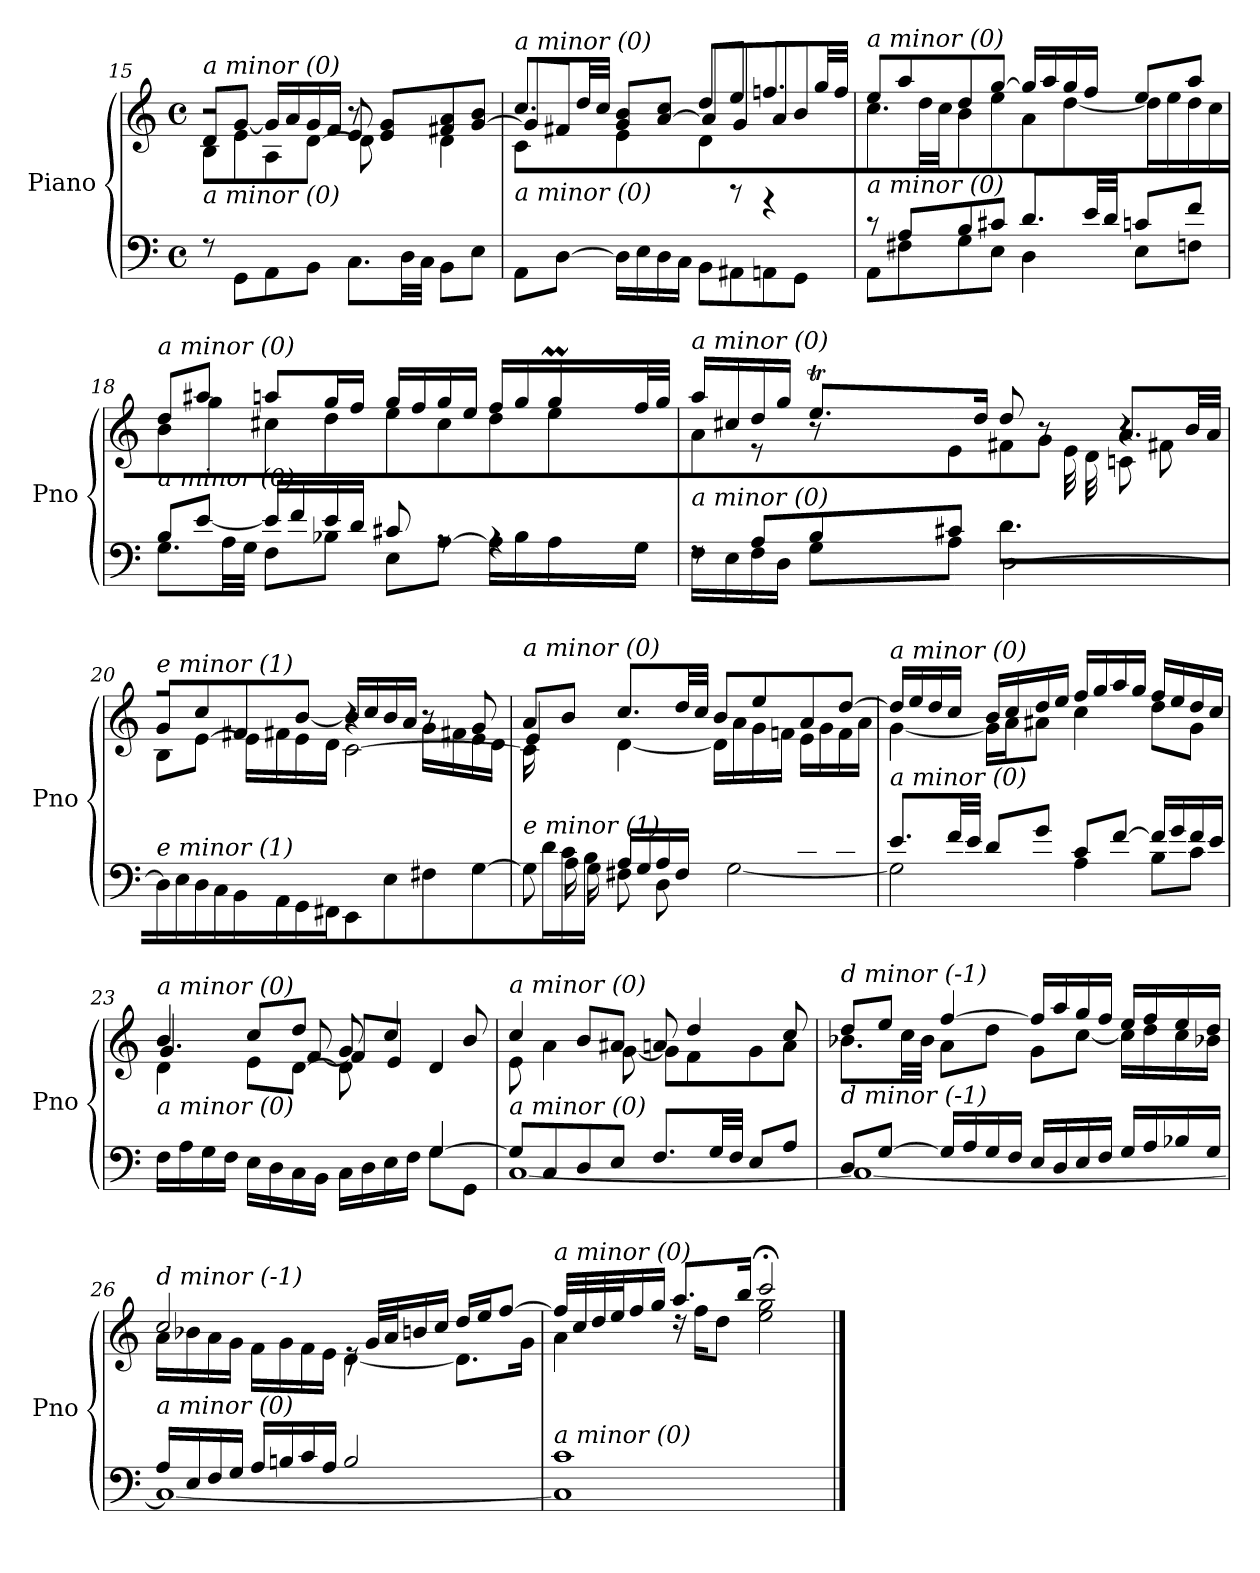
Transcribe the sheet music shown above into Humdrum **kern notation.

**kern	**kern
*part1	*part1
*staff2	*staff1
*I"Piano	*
*I'Pno	*
*clefF4	*clefG2
*k[]	*k[]
*M4/4	*M4/4
*met(c)	*met(c)
=15	=15
*^	*^
*	*^	*	*^
!	!	!	!LO:TX:i:t=a minor (0)	!	!
!LO:TX:i:t=a minor (0)	!	!	!	!	!
2ryy	2ryy	8rF	2r	8d/L	8B\L
.	.	8GG\L	.	[8g/J	8e\
.	.	8AA\	.	16g/LL]	8A\
.	.	.	.	16a/	.
.	.	8BB\J	.	16g/	[8d\J
.	.	.	.	16f/JJ	.
8ryy	8ryy	8.C\L	8r	8e/	8d\L]
4.ryy	8G/J	.	8e/ 8g/L	4.ryy	8ryy
.	.	32D\LL	.	.	.
.	.	32C\JJJ	.	.	.
.	4ryy	8BB\L	8f#X/ 8a/	.	4d\
.	.	8E\J	[8g/ 8b/J	.	.
!!LO:PB:g=z	!!	!!
=16	=16	=16	=16	=16	=16
!	!	!	!LO:TX:i:t=a minor (0)	!	!
!LO:TX:i:t=a minor (0)	!	!	!	!	!
4ryy	8ryy	8AA\L	8.cc/L	8g/L]	8c\L
.	8A/J	[8D\J	.	8f#X/J	8ryy
.	.	.	32dd/LL	.	.
.	.	.	32cc/JJJ	.	.
4ryy	4.ryy	16D\LL]	8g/ 8b/L	4ryy	4e\
.	.	16E\	.	.	.
.	.	16D\	[8a/ 8cc/J	.	.
.	.	16C\JJ	.	.	.
2ryy	.	8BB\L	8dd/L	8a/L]	8d\
.	8rb	8AA#Xi\	8ee/J	8g/	4.ryy
.	4rg	8AA\	8.ffn/L	8a/	.
.	.	8GG\J	.	8b/J	.
.	.	.	32gg/LL	.	.
.	.	.	32ff/JJJ	.	.
*	*v	*v	*	*	*
*	*	*	*v	*v
=17	=17	=17	=17
!	!	!LO:TX:i:t=a minor (0)	!
!LO:TX:i:t=a minor (0)	!	!	!
8r	8AA\L	8ee/L	8.cc\L
8A/L	8F#X\	8aa/	.
.	.	.	32dd\LL
.	.	.	32cc\JJJ
8B/	8G\	8dd/	8b\L
8c#X/J	8E\J	[8gg/J	8ee\J
8.d/L	4D\	16gg/LL]	8a\L
.	.	16aa/	.
.	.	16gg/	[8dd\J
32e/LL	.	16ff/JJ	.
32d/JJJ	.	.	.
8cn/L	8E\L	8ee/L	16dd\LL]
.	.	.	16ee\
8f/J	8Fn\J	8aa/J	16dd\
.	.	.	16cc\JJ
=18	=18	=18	=18
*	*^	*	*^
!	!	!	!LO:TX:i:t=a minor (0)	!	!
!LO:TX:i:t=a minor (0)	!	!	!	!	!
2..ryy	8B/L	8.G\L	8dd/L	8b\L	2..ryy
.	[8e/J	.	8aa#Xi/J	8gg\	.
.	.	32A\LL	.	.	.
.	.	32G\JJJ	.	.	.
.	16e/LL]	8F\L	8aa/L	8cc#X\	.
.	16f/	.	.	.	.
.	16e/	8B-X\J	16gg/L	8dd\J	.
.	16d/JJ	.	16ff/JJ	.	.
.	8c#X/	8E\L	16gg/LL	8ee\L	.
.	.	.	16ff/	.	.
.	8rA	[8A\J	16gg/	8cc#\	.
.	.	.	16ee/JJ	.	.
.	4rA	16A\LL]	16ff/LL	8dd\	.
.	.	16B-\	16gg/	.	.
16ryy	.	16A\	16ggM/	8ee\J	64aa!yy
.	.	.	.	.	64gg!yy
.	.	.	.	.	64aa!yy
.	.	.	.	.	64gg!yy
16ryy	.	16G\JJ	32ff/L	.	16ryy
.	.	.	32gg/JJJ	.	.
!!LO:LB:g=z
=19	=19	=19	=19	=19	=19
*	*	*	*	*	*^
!	!	!	!LO:TX:i:t=a minor (0)	!	!	!
!LO:TX:i:t=a minor (0)	!	!	!	!	!	!
4ryy	8rF	16F\LL	16aa/LL	8a\	4ryy	2ryy
.	.	16E\	16cc#X/	.	.	.
.	8A/L	16F\	16dd/	8r	.	.
.	.	16D\JJ	16gg/JJ	.	.	.
8.ryy	8B/	8G\L	8.eet/L	8r	64ff!yy	.
.	.	.	.	.	64ee!yy	.
.	.	.	.	.	64ff!yy	.
.	.	.	.	.	64ee!yy	.
.	.	.	.	.	64ff!yy	.
.	.	.	.	.	16..ee!yy	.
.	8c#X/J	8A\J	.	8e\	.	.
2ryy	.	.	16dd/Jk	.	2ryy	.
.	8.d/L	[2D\	8dd/	8f#X\L	.	8.ryy
.	.	.	8r	8g\J	.	.
.	4ryy	.	.	.	.	32e\LL
.	.	.	.	.	.	32d\JJJ
.	.	.	4r	8.a/L	.	8cn\L
.	.	.	.	.	.	8f#X\J
16ryy	16ryy	.	.	32b/LL	16ryy	.
.	.	.	.	32a/JJJ	.	.
*v	*v	*v	*	*	*	*
*	*	*	*v	*v
=20	=20	=20	=20
!	!LO:TX:i:t=e minor (1)	!	!
!LO:TX:i:t=e minor (1)	!	!	!
16D\LL]	2rff	8g/L	8B\L
16E\	.	.	.
16D\	.	8cc/	[8e\J
16C\JJ	.	.	.
16BB\LL	.	8f#X/	16e\LL]
16AA\	.	.	16f#X\
16GG\	.	[8b/J	16e\
16FF#X\JJ	.	.	16d\JJ
8EE\L	4r	16b/LL]	[2c\
.	.	16cc/	.
8E\	.	16b/	.
.	.	16a/JJ	.
8F#X\	8r	16g\LL	.
.	.	16f#X\	.
[8G\J	8g/	16e\	.
.	.	16d\JJ	.
=21	=21	=21	=21
*^	*	*	*
!	!	!LO:TX:i:t=a minor (0)	!	!
!LO:TX:i:t=e minor (1)	!	!	!	!
16ryy	8G\L]	8a/L	4e/	16c\LL]
16d/	.	.	.	2...ryy
16c/	16A\L	8b/J	.	.
16B/JJ	16G\JJ	.	.	.
16A/LL	8F#X\L	8.cc/L	[4d\	.
16G/	.	.	.	.
16A/	8D\J	.	.	.
16F#/JJ	.	32dd/LL	.	.
.	.	32cc/JJJ	.	.
8G/Lyy	[2G\	8b/L	16d\LL]	.
.	.	.	16a\	.
8B/	.	8ee/	16g\	.
.	.	.	16fn\JJ	.
8c/	.	8a/	16e\LL	.
.	.	.	16g\	.
8d/J	.	[8dd/J	16f\	.
.	.	.	16a\JJ	.
*	*	*	*v	*v
!!LO:LB:g=z
=22	=22	=22	=22
!	!	!LO:TX:i:t=a minor (0)	!
!LO:TX:i:t=a minor (0)	!	!	!
8.e/L	2G\]	16dd/LL]	[4g\
.	.	16ee/	.
.	.	16dd/	.
32f/LL	.	16cc/JJ	.
32e/JJJ	.	.	.
8d/L	.	16b/LL	16g\LL]
.	.	16cc/	16a\J
8g/J	.	16dd/	8a#Xi\J
.	.	16ee/JJ	.
8c/L	4A\	16ff/LL	4cc\
.	.	16gg/	.
[8f/J	.	16aa/	.
.	.	16gg/JJ	.
16f/LL]	8B\L	16ff/LL	8dd\L
16g/	.	16ee/	.
16f/	8c\J	16dd/	8g\J
16e/JJ	.	16cc/JJ	.
=23	=23	=23	=23
*	*	*	*^
!	!	!LO:TX:i:t=a minor (0)	!	!
!LO:TX:i:t=a minor (0)	!	!	!	!
2ryy	16F\LL	4b/	4.g/	4d\
.	16A\	.	.	.
.	16G\	.	.	.
.	16F\JJ	.	.	.
.	16E\LL	8cc/L	.	8e\L
.	16D\	.	.	.
.	16C\	8dd/J	[8f/	[8d\J
.	16BB\JJ	.	.	.
8ryy	16C\LL	8g/	8f/L]	8d\L]
.	16D\	.	.	.
8G/J	16E\	4cc/	8e/J	4.ryy
.	16F\JJ	.	.	.
[4G/	8G\L	.	4d/	.
.	8GG\J	8b/	.	.
*	*	*	*v	*v
=24	=24	=24	=24
!	!	!LO:TX:i:t=a minor (0)	!
!LO:TX:i:t=a minor (0)	!	!	!
8G/L]	[1C	4cc/	8e\
8C/	.	.	4a\
8D/	.	8b/L	.
8E/J	.	8a#Xi/J	[8g\
8.F/L	.	8a/	8g\L]
.	.	4dd/	8f\
32G/LL	.	.	.
32F/JJJ	.	.	.
8E/L	.	.	8g\
8A/J	.	8cc/	8a\J
!!LO:LB:g=z	!!
=25	=25	=25	=25
!	!	!LO:TX:i:t=d minor (-1)	!
!LO:TX:i:t=d minor (-1)	!	!	!
8D/L	1C_	8dd/L	8.b-X\L
[8G/J	.	8ee/J	.
.	.	.	32cc\LL
.	.	.	32b-\JJJ
16G/LL]	.	[4ff/	8a\L
16A/	.	.	.
16G/	.	.	8dd\J
16F/JJ	.	.	.
16E/LL	.	16ff/LL]	8g\L
16D/	.	16aa/	.
16E/	.	16gg/	[8cc\J
16F/JJ	.	16ff/JJ	.
16G/LL	.	16ee/LL	16cc\LL]
16A/	.	16ff/	16dd\
16B-X/	.	16ee/	16cc\
16G/JJ	.	16dd/JJ	16b-X\JJ
=26	=26	=26	=26
!	!	!LO:TX:i:t=d minor (-1)	!
!LO:TX:i:t=a minor (0)	!	!	!
16A/LL	1C_	2cc/	16a\LL
16E/	.	.	16b-Xj\
16F/	.	.	16a\
16G/JJ	.	.	16g\JJ
16A/LL	.	.	16f\LL
16Bn/	.	.	16g\
16c/	.	.	16f\
16A/JJ	.	.	16e\JJ
2B/	.	16re	[4d\
.	.	32g/LLL	.
.	.	32a/J	.
.	.	16bn/	.
.	.	16cc/JJ	.
.	.	16dd/LL	8.d\L]
.	.	16ee/J	.
.	.	[8ff/J	.
.	.	.	16g\Jk
=27	=27	=27	=27
!	!	!LO:TX:i:t=a minor (0)	!
!LO:TX:i:t=a minor (0)	!	!	!
1c	1C]	32ff/LLL]	4a\
.	.	32cc/	.
.	.	32dd/	.
.	.	32ee/J	.
.	.	16ff/	.
.	.	16gg/JJ	.
.	.	8.aa/L	16rdd
.	.	.	16ff\KL
.	.	.	8dd\J
.	.	16bb/Jk	.
.	.	2ccc;</	2ee\ 2gg\
*v	*v	*	*
*	*v	*v
==	==
*-	*-
